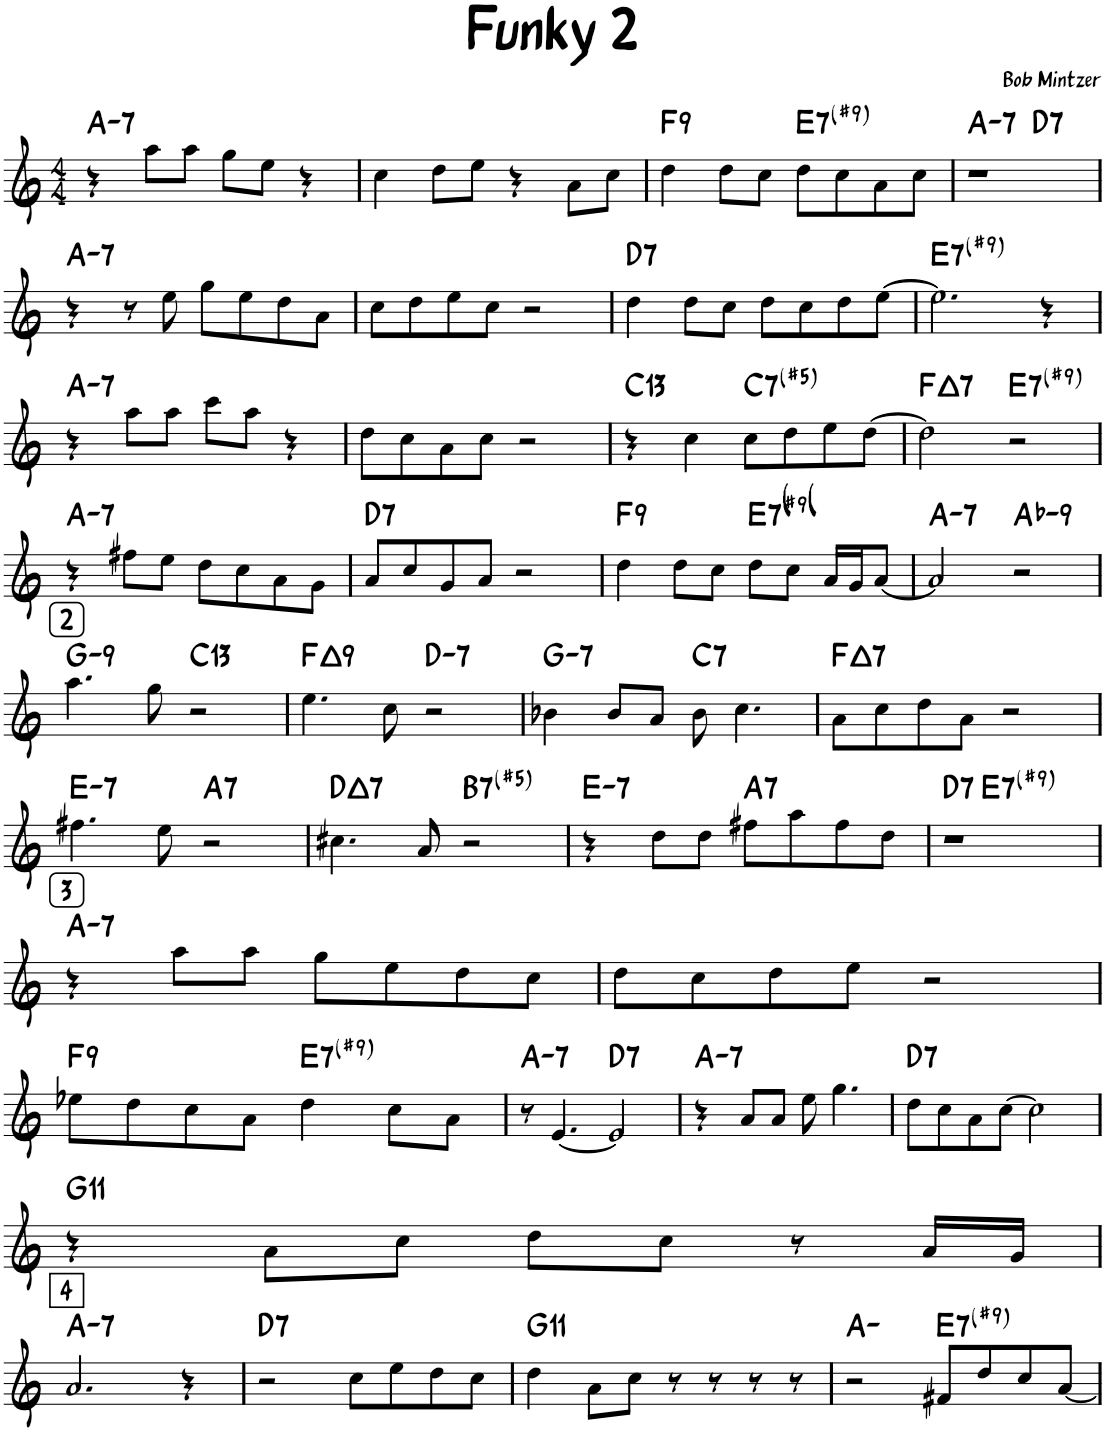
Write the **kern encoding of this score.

**kern	**harte
*part1	*part1
*staff1	*
*I"Tenor Saxophone	*
*I'T. Sax.	*
*clefG2	*
*Trd8c14	*
*k[]	*
*M4/4	*
=1	=1
!	!LO:H:kt=7
4r	A:min7
8aa\L	.
8aa\J	.
8gg\L	.
8ee\J	.
4r	.
=2	=2
4cc\	.
8dd\L	.
8ee\J	.
4r	.
8a\L	.
8cc\J	.
=3	=3
!	!LO:H:kt=9
4dd\	F:9
8dd\L	.
8cc\J	.
!	!LO:H:kt=7
8dd\L	E:7(#9)
8cc\	.
8a\	.
8cc\J	.
=4	=4
!	!LO:H:kt=7
*^	*
1r	2ryy	A:min7
!	!	!LO:H:kt=7
.	2ryy	D:7
!!LO:LB:g=z	!!
=5	=5	=5
!	!	!LO:H:kt=7
*v	*v	*
4r	A:min7
8r	.
8ee\	.
8gg\L	.
8ee\	.
8dd\	.
8a\J	.
=6	=6
8cc\L	.
8dd\	.
8ee\	.
8cc\J	.
2r	.
=7	=7
!	!LO:H:kt=7
4dd\	D:7
8dd\L	.
8cc\J	.
8dd\L	.
8cc\	.
8dd\	.
[8ee\J	.
=8	=8
!	!LO:H:kt=7
2.ee\]	E:7(#9)
4r	.
!!LO:LB:g=z
=9	=9
!	!LO:H:kt=7
4r	A:min7
8aa\L	.
8aa\J	.
8ccc\L	.
8aa\J	.
4r	.
=10	=10
8dd\L	.
8cc\	.
8a\	.
8cc\J	.
2r	.
=11	=11
!	!LO:H:kt=13
4r	C:9(11,13)
4cc\	.
!	!LO:H:kt=7
8cc\L	C:(3,#5,b7)
8dd\	.
8ee\	.
[8dd\J	.
=12	=12
!	!LO:H:kt=7
2dd\]	F:maj7
!	!LO:H:kt=7
2r	E:7(#9)
!!LO:LB:g=z
=13	=13
!	!LO:H:kt=7
4r	A:min7
8ff#X\L	.
8ee\J	.
8dd\L	.
8cc\	.
8a\	.
8g\J	.
=14	=14
!	!LO:H:kt=7
8a/L	D:7
8cc/	.
8g/	.
8a/J	.
2r	.
=15	=15
!	!LO:H:kt=9
4dd\	F:9
8dd\L	.
8cc\J	.
!	!LO:H:kt=7
8dd\L	E:7(#9)
8cc\J	.
16a/LL	.
16g/J	.
[8a/J	.
=16	=16
!	!LO:H:kt=7
2a/]	A:min7
!	!LO:H:kt=9
2r	Ab:min9
!!LO:LB:g=z
!!LO:REH:place=s1:a:B:rj:fs=14:t=2
=17	=17
!	!LO:H:kt=9
4.aa\	G:min9
8gg\	.
!	!LO:H:kt=13
2r	C:9(11,13)
=18	=18
!	!LO:H:kt=9
4.ee\	F:maj9
8cc\	.
!	!LO:H:kt=7
2r	D:min7
=19	=19
!	!LO:H:kt=7
4b-X\	G:min7
8b-/L	.
8a/J	.
!	!LO:H:kt=7
8b-\	C:7
4.cc\	.
=20	=20
!	!LO:H:kt=7
8a\L	F:maj7
8cc\	.
8dd\	.
8a\J	.
2r	.
!!LO:LB:g=z
=21	=21
!	!LO:H:kt=7
4.ff#X\	E:min7
8ee\	.
!	!LO:H:kt=7
2r	A:7
=22	=22
!	!LO:H:kt=7
4.cc#X\	D:maj7
8a/	.
!	!LO:H:kt=7
2r	B:(3,#5,b7)
=23	=23
!	!LO:H:kt=7
4r	E:min7
8dd\L	.
8dd\J	.
!	!LO:H:kt=7
8ff#X\L	A:7
8aa\	.
8ff#\	.
8dd\J	.
=24	=24
!	!LO:H:kt=7
*^	*
1r	4ryy	D:7
!	!	!LO:H:kt=7
.	2.ryy	E:7(#9)
!!LO:LB:g=z	!!
!!LO:REH:place=s1:a:B:rj:fs=14:t=3	!!
=25	=25	=25
!	!	!LO:H:kt=7
*v	*v	*
4r	A:min7
8aa\L	.
8aa\J	.
8gg\L	.
8ee\	.
8dd\	.
8cc\J	.
=26	=26
8dd\L	.
8cc\	.
8dd\	.
8ee\J	.
2r	.
!!LO:LB:g=z
=27	=27
!	!LO:H:kt=9
8ee-X\L	F:9
8dd\	.
8cc\	.
8a\J	.
!	!LO:H:kt=7
4dd\	E:7(#9)
8cc\L	.
8a\J	.
=28	=28
!	!LO:H:kt=7
8r	A:min7
[4.e/	.
!	!LO:H:kt=7
2e/]	D:7
=29	=29
!	!LO:H:kt=7
4r	A:min7
8a/L	.
8a/J	.
8ee\	.
4.gg\	.
=30	=30
!	!LO:H:kt=7
8dd\L	D:7
8cc\	.
8a\	.
[8cc\J	.
2cc\]	.
!!LO:LB:g=z
=31	=31
!	!LO:H:kt=11
4r	G:9(11)
8a\L	.
8cc\J	.
8dd\L	.
8cc\J	.
8r	.
16a/LL	.
16g/JJ	.
!!LO:LB:g=z
!!LO:REH:place=s1:a:B:rj:fs=14:t=4
=32	=32
!	!LO:H:kt=7
2.a/	A:min7
4r	.
=33	=33
!	!LO:H:kt=7
2r	D:7
8cc\L	.
8ee\	.
8dd\	.
8cc\J	.
=34	=34
!	!LO:H:kt=11
4dd\	G:9(11)
8a\L	.
8cc\J	.
8r	.
8r	.
8r	.
8r	.
=35	=35
2r	A:min
!	!LO:H:kt=7
8f#X/L	E:7(#9)
8dd/	.
8cc/	.
[8a/J	.
=	=
*-	*-
